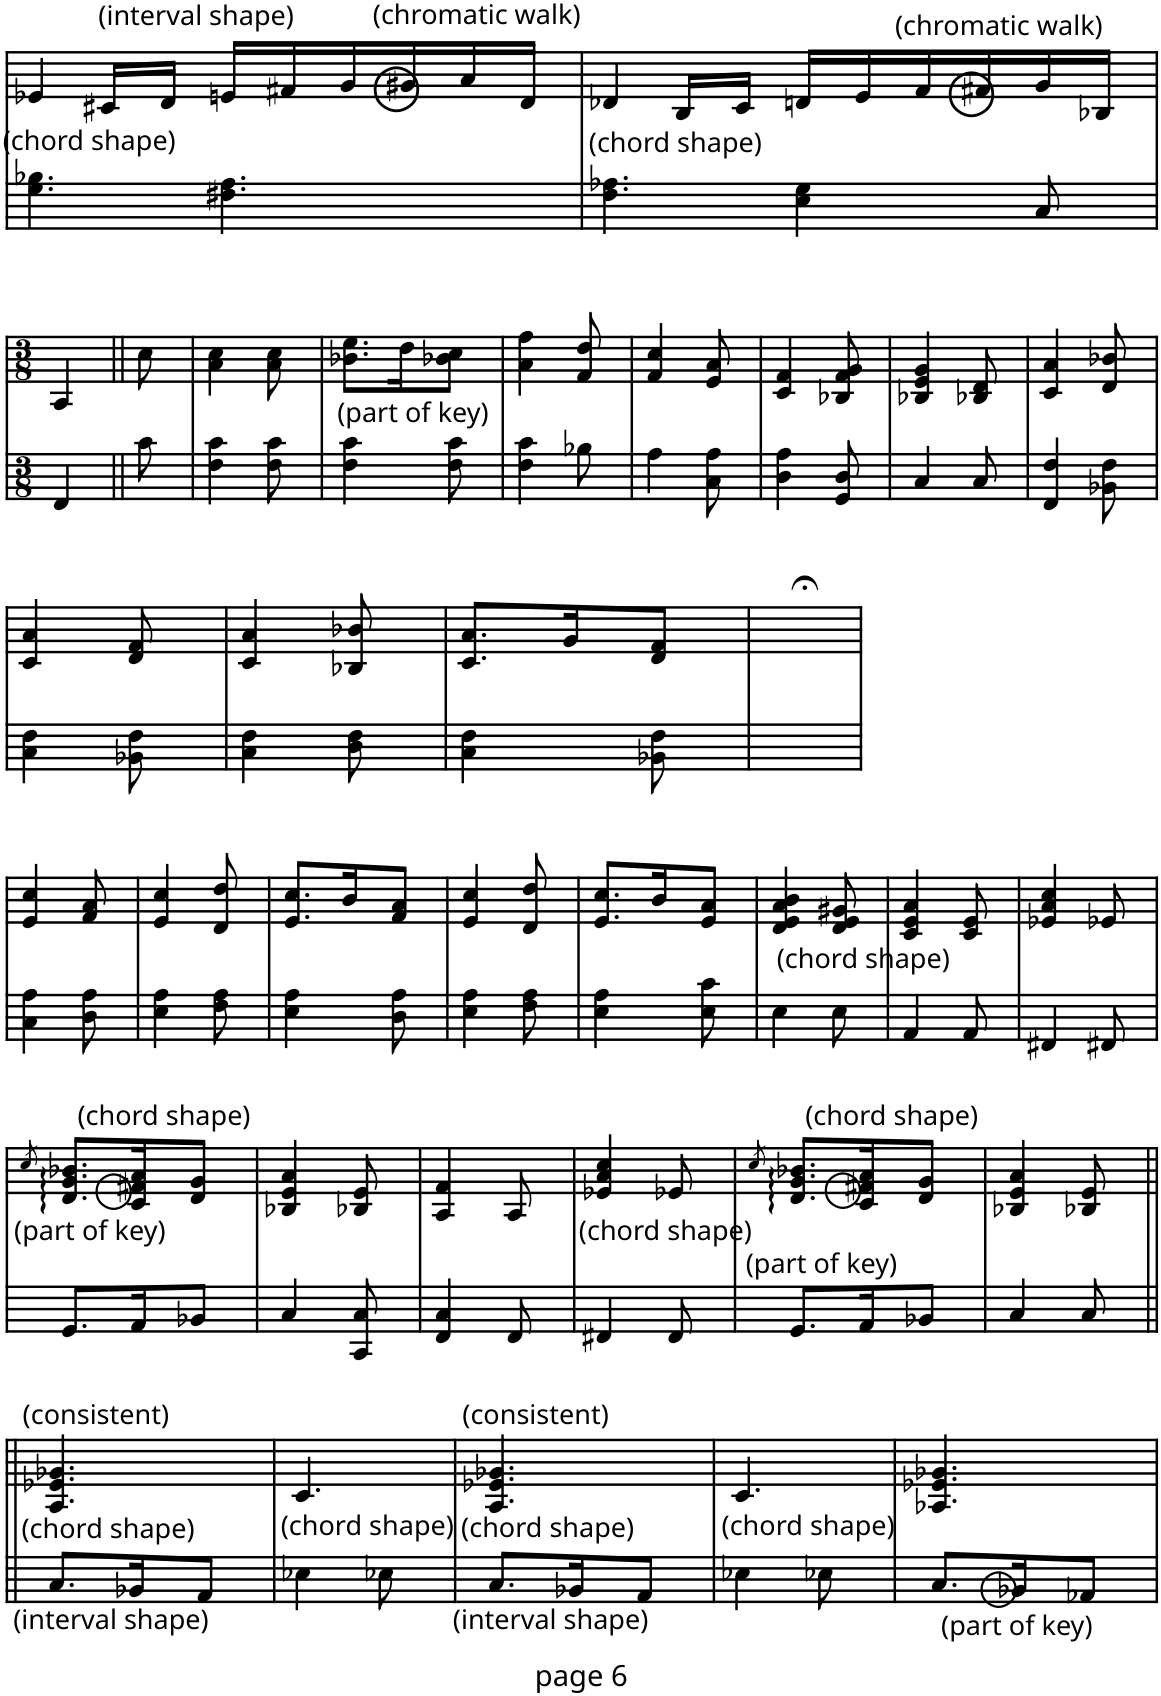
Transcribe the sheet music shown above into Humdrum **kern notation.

**kern	**kern
*part1	*part1
*staff2	*staff1
*I"Piano	*
*I'Pno.	*
!!LO:PB:g=z
*clefF4	*clefG2
*k[]	*k[]
*M6/8	*M6/8
=125	=125
!LO:TX:a:t=(chord shape)	!
4.G\ 4.B-X\	4e-X/
!	!LO:TX:a:t=(interval shape)
.	16c#X/LL
.	16d/JJ
4.F#X\ 4.A\	16en/LL
.	16f#X/
.	16g/
!	!LO:TX:a:t=(chromatic walk)
!	!LO:TX:a:Bi:t=◯
.	16g#X/
.	16a/
.	16d/JJ
=126	=126
!LO:TX:a:t=(chord shape)	!
4.F\ 4.A-X\	4d-X/
.	16B/LL
.	16c/JJ
4E\ 4G\	16dn/LL
.	16e/
.	16f/
!	!LO:TX:a:t=(chromatic walk)
!	!LO:TX:a:Bi:t=◯
.	16f#X/
8C/	16g/
.	16B-X/JJ
!!LO:LB:g=z
=127||	=127||
*M3/8	*M3/8
4FF/	4A/
8c\	8cc\
=128	=128
4F\ 4c\	4a\ 4cc\
8F\ 8c\	8a\ 8cc\
=129	=129
!	!LO:TX:b:t=(part of key)
4F\ 4c\	8.b-X\ 8.ee\L
.	16dd\K
8F\ 8c\	8b-X\ 8cc\J
=130	=130
4F\ 4c\	4a\ 4ff\
8B-X\	8f/ 8dd/
=131	=131
4A\	4f/ 4cc/
8C\ 8A\	8e/ 8a/
=132	=132
4D\ 4A\	4c/ 4f/
8GG/ 8D/	8B-X/ 8f/ 8g/
=133	=133
4C/	4B-X/ 4e/ 4g/
8C/	8B-X/ 8d/
=134	=134
4FF/ 4F/	4c/ 4a/
8BB-X\ 8F\	8d/ 8b-X/
!!LO:LB:g=z
=135	=135
4C\ 4F\	4c/ 4a/
8BB-X\ 8F\	8d/ 8f/
=136	=136
4C\ 4F\	4c/ 4a/
8D\ 8F\	8B-X/ 8b-X/
=137	=137
4C\ 4F\	8.c/ 8.a/L
.	16g/K
8BB-X\ 8F\	8d/ 8f/J
=138	=138
4.ryy	4.r;<yy
!!LO:LB:g=z
=139	=139
4C\ 4A\	4e/ 4cc/
8D\ 8A\	8f/ 8a/
=140	=140
4E\ 4A\	4e/ 4cc/
8F\ 8A\	8d/ 8dd/
=141	=141
4E\ 4A\	8.e/ 8.cc/L
.	16b/K
8D\ 8A\	8f/ 8a/J
=142	=142
4E\ 4A\	4e/ 4cc/
8F\ 8A\	8d/ 8dd/
=143	=143
4E\ 4A\	8.e/ 8.cc/L
.	16b/K
8E\ 8c\	8e/ 8a/J
=144	=144
4E\	4d/ 4e/ 4a/ 4b/
!	!LO:TX:b:t=(chord shape)
8E\	8d/ 8e/ 8g#X/
=145	=145
4AA/	4c/ 4e/ 4a/
8AA/	8c/ 8e/
=146	=146
4FF#X/	4e-X/ 4a/ 4cc/
8FF#X/	8e-X/
!!LO:LB:g=z
=147	=147
.	8qcc/
!	!LO:TX:b:t=(part of key)
8.GG/L	8.d/ 8.g/ 8.b-X/L
!	!LO:TX:a:t=(chord shape)
!	!LO:TX:a:Bi:t=◯
16AA/K	16c/ 16f#X/ 16a/K
8BB-X/J	8d/ 8g/J
=148	=148
4C/	4B-X/ 4e/ 4a/
8CC/ 8C/	8B-X/ 8e/
=149	=149
4FF/ 4C/	4A/ 4f/
8FF/	8A/
=150	=150
!	!LO:TX:b:t=(chord shape)
4FF#X/	4e-X/ 4a/ 4cc/
8FF#/	8e-X/
=151	=151
.	8qcc/
!	!LO:TX:b:t=(part of key)
8.GG/L	8.d/ 8.g/ 8.b-X/L
!	!LO:TX:a:Bi:t=◯
!	!LO:TX:a:t=(chord shape)
16AA/K	16c/ 16f#X/ 16a/K
8BB-X/J	8d/ 8g/J
=152	=152
4C/	4B-X/ 4e/ 4a/
8C/	8B-X/ 8e/
!!LO:LB:g=z
=153||	=153||
!	!LO:TX:a:t=(consistent)
!	!LO:TX:b:t=(chord shape)
8.C/L	4.A/ 4.e-X/ 4.g-X/
!LO:TX:b:t=(interval shape)	!
16BB-X/K	.
8AA/J	.
=154	=154
!LO:TX:a:t=(chord shape)	!
4E-X\	4.c/
8E-X\	.
=155	=155
!	!LO:TX:a:t=(consistent)
!	!LO:TX:b:t=(chord shape)
8.C/L	4.A/ 4.e-X/ 4.g-X/
!LO:TX:b:t=(interval shape)	!
16BB-X/K	.
8AA/J	.
=156	=156
!LO:TX:a:t=(chord shape)	!
4E-X\	4.c/
8E-X\	.
=157	=157
8.C/L	4.A-X/ 4.e-X/ 4.g-X/
!LO:TX:a:Bi:t=◯	!
!LO:TX:b:t=(part of key)	!
16BB-X/K	.
8AA-X/J	.
=	=
*-	*-
